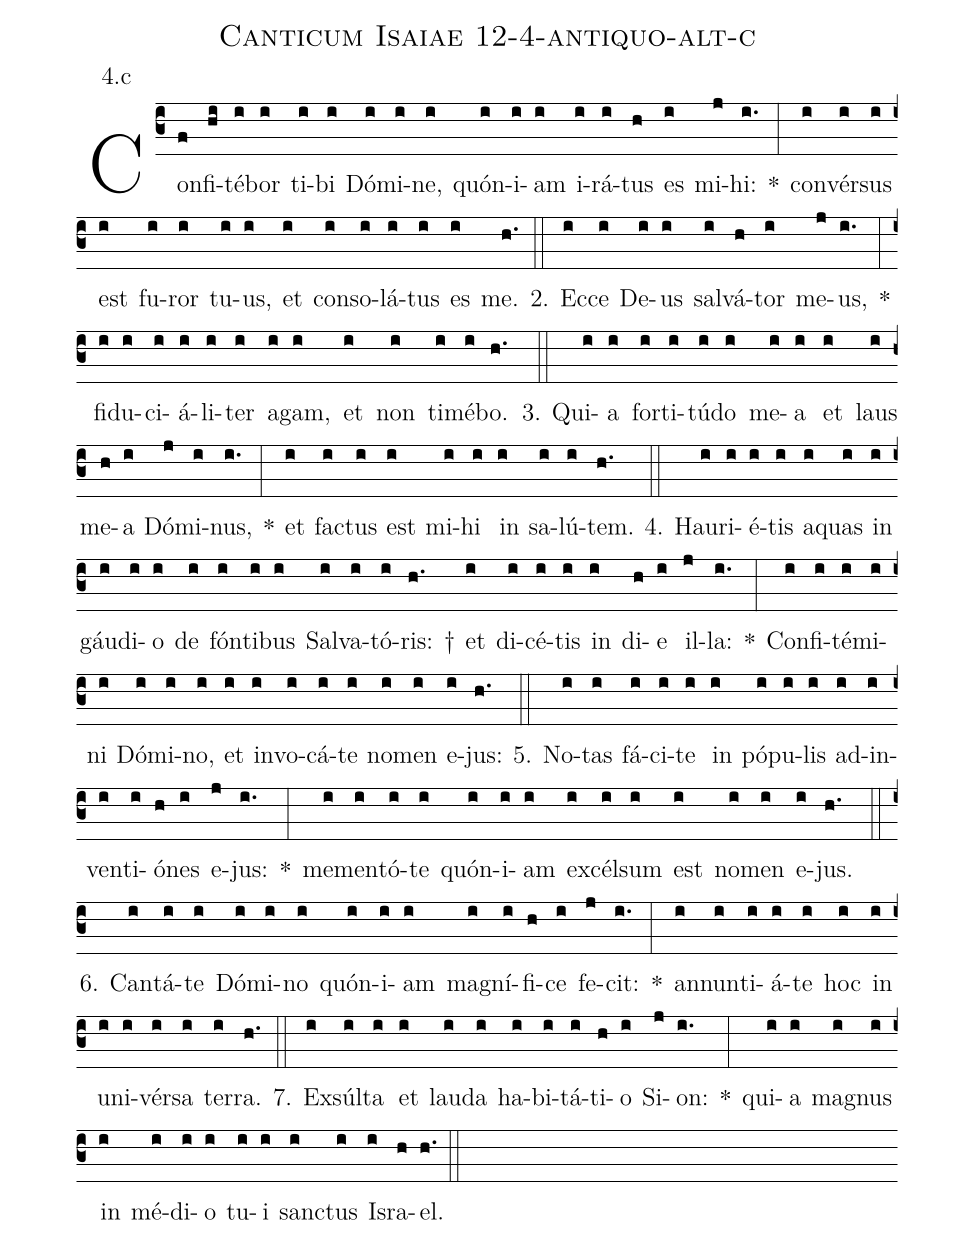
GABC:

name: Canticum Isaiae 12-4-antiquo-alt-c;
annotation: 4.c;
%%
(c3)Con(f)fi(hi)té(i)bor(i) ti(i)bi(i) Dó(i)mi(i)ne,(i) quón(i)i(i)am(i) i(i)rá(i)tus(h) es(i) mi(j)hi:(i.) *(:) con(i)vér(i)sus(i) est(i) fu(i)ror(i) tu(i)us,(i) et(i) con(i)so(i)lá(i)tus(i) es(i) me.(h.) (::)
2. Ec(i)ce(i) De(i)us(i) sal(i)vá(h)tor(i) me(j)us,(i.) *(:) fi(i)du(i)ci(i)á(i)li(i)ter(i) a(i)gam,(i) et(i) non(i) ti(i)mé(i)bo.(h.) (::)
3. Qui(i)a(i) for(i)ti(i)tú(i)do(i) me(i)a(i) et(i) laus(i) me(h)a(i) Dó(j)mi(i)nus,(i.) *(:) et(i) fac(i)tus(i) est(i) mi(i)hi(i) in(i) sa(i)lú(i)tem.(h.) (::)
4. Hau(i)ri(i)é(i)tis(i) a(i)quas(i) in(i) gáu(i)di(i)o(i) de(i) fón(i)ti(i)bus(i) Sal(i)va(i)tó(i)ris: †(h.) et(i) di(i)cé(i)tis(i) in(i) di(h)e(i) il(j)la:(i.) *(:) Con(i)fi(i)té(i)mi(i)ni(i) Dó(i)mi(i)no,(i) et(i) in(i)vo(i)cá(i)te(i) no(i)men(i) e(i)jus:(h.) (::)
5. No(i)tas(i) fá(i)ci(i)te(i) in(i) pó(i)pu(i)lis(i) ad(i)in(i)ven(i)ti(i)ó(h)nes(i) e(j)jus:(i.) *(:) me(i)men(i)tó(i)te(i) quón(i)i(i)am(i) ex(i)cél(i)sum(i) est(i) no(i)men(i) e(i)jus.(h.) (::)
6. Can(i)tá(i)te(i) Dó(i)mi(i)no(i) quón(i)i(i)am(i) ma(i)gní(i)fi(h)ce(i) fe(j)cit:(i.) *(:) an(i)nun(i)ti(i)á(i)te(i) hoc(i) in(i) u(i)ni(i)vér(i)sa(i) ter(i)ra.(h.) (::)
7. Ex(i)súl(i)ta(i) et(i) lau(i)da(i) ha(i)bi(i)tá(i)ti(h)o(i) Si(j)on:(i.) *(:) qui(i)a(i) ma(i)gnus(i) in(i) mé(i)di(i)o(i) tu(i)i(i) sanc(i)tus(i) Is(i)ra(h)el.(h.) (::)
